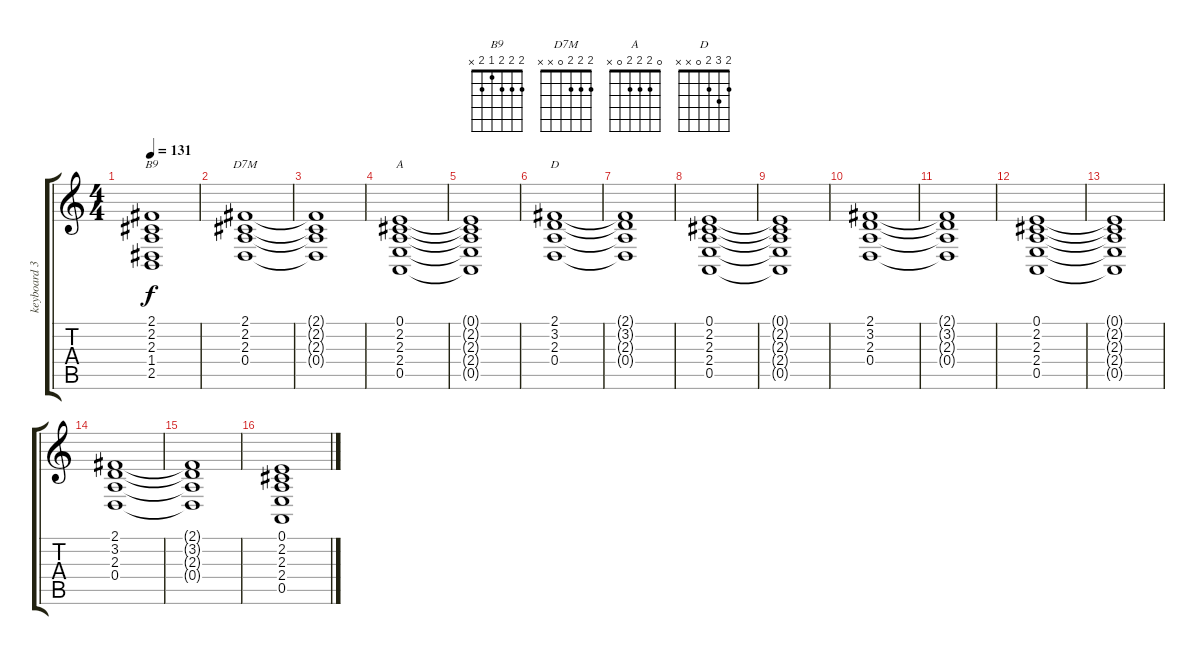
\track ("keyboard 3" "keyboard 3") {instrument electricgrandpiano}
\staff {score tabs}
\tuning (E4 B3 G3 D3 A2 E2) {hide}
\chord ("B9" 2 2 2 1 2 x)
\chord ("D7M" 2 2 2 0 x x)
\chord ("A" 0 2 2 2 0 x)
\chord ("D" 2 3 2 0 x x)
\ts (4 4)
\tempo 131
\clef g2
\ks c
(2.1{t} 2.2{t} 2.3{t} 1.4{t} 2.5{t}).1{ch "B9" dy f} |
(2.1 2.2 2.3 0.4).1{ch "D7M"} |
(2.1{t} 2.2{t} 2.3{t} 0.4{t}).1 |
(0.1 2.2 2.3 2.4 0.5).1{ch "A"} |
(0.1{t} 2.2{t} 2.3{t} 2.4{t} 0.5{t}).1 |
(2.1 3.2 2.3 0.4).1{ch "D"} |
(2.1{t} 3.2{t} 2.3{t} 0.4{t}).1 |
(0.1 2.2 2.3 2.4 0.5).1 |
(0.1{t} 2.2{t} 2.3{t} 2.4{t} 0.5{t}).1 |
(2.1 3.2 2.3 0.4).1 |
(2.1{t} 3.2{t} 2.3{t} 0.4{t}).1 |
(0.1 2.2 2.3 2.4 0.5).1 |
(0.1{t} 2.2{t} 2.3{t} 2.4{t} 0.5{t}).1 |
(2.1 3.2 2.3 0.4).1 |
(2.1{t} 3.2{t} 2.3{t} 0.4{t}).1 |
(0.1 2.2 2.3 2.4 0.5).1
